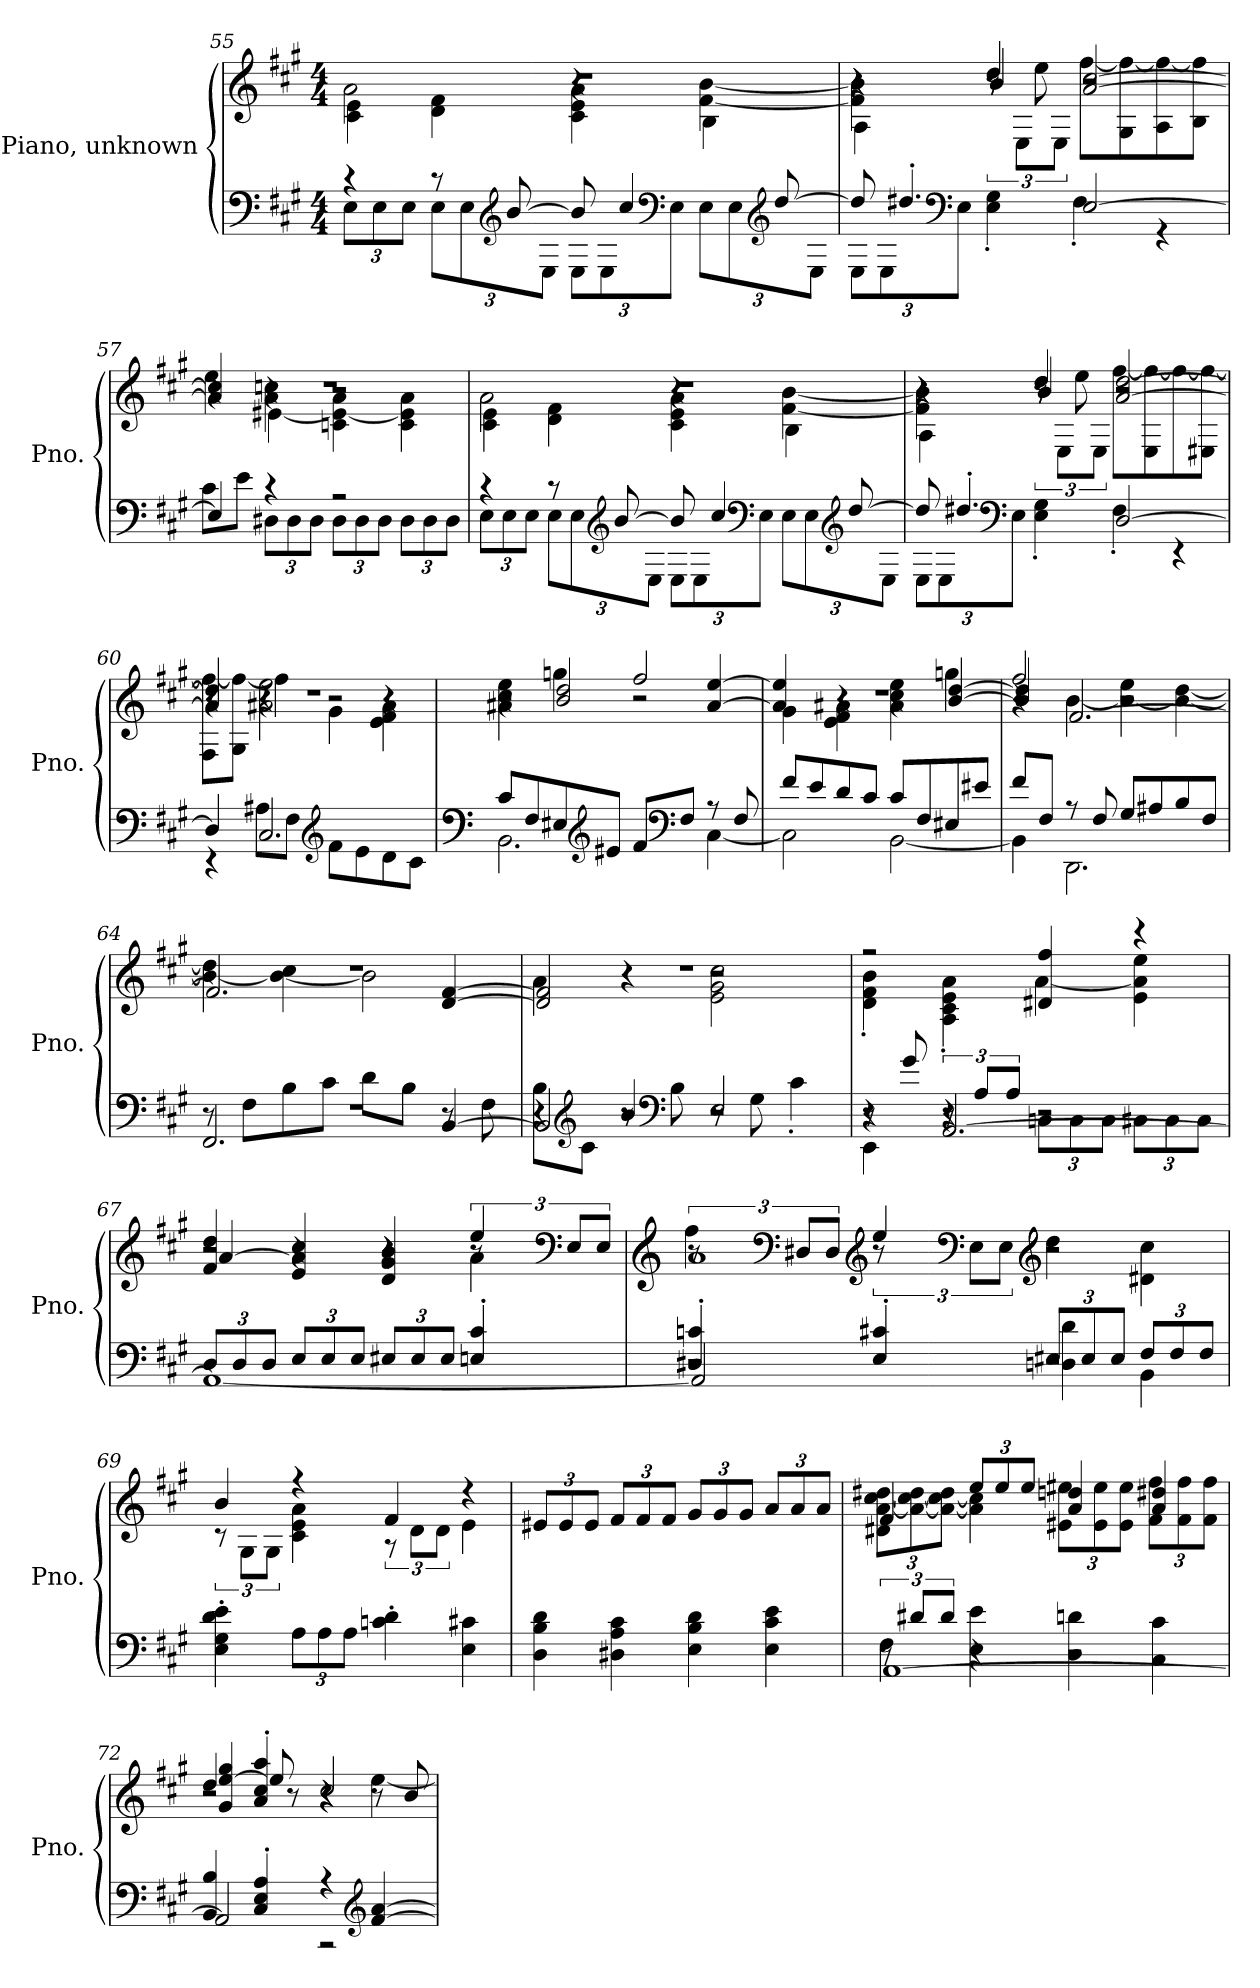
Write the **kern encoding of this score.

**kern	**kern
*part1	*part1
*staff2	*staff1
*I"Piano, unknown	*
*I'Pno.	*
*clefF4	*clefG2
*k[f#c#g#]	*k[f#c#g#]
*M4/4	*M4/4
=55	=55
*^	*
*	*Xbrackettup	*
*	*	*^
*	*	*	*^
4r	12E\L	1r	2a\	4c#\ 4e\
.	12E\	.	.	.
.	12E\J	.	.	.
8r	12E\L	.	.	4d\ 4f#\
.	12E\	.	.	.
*clefG2	*	*	*	*
[8b/	.	.	.	.
.	12E\J	.	.	.
8b/]	12E\L	.	4r	4c#\ 4e\ 4a\
.	12E\	.	.	.
4cc#/	.	.	.	.
*clefF4	*	*	*	*
.	12E\J	.	.	.
.	12E\L	.	[4f#\ [4b\	4B\
.	12E\	.	.	.
*clefG2	*	*	*	*
[8dd/	.	.	.	.
.	12E\J	.	.	.
!!LO:LB:g=z
=56	=56	=56	=56	=56
*	*	*	*	*^
8dd/]	12E\L	4r	4f#\] 4b\]	4r	4A\
.	12E\	.	.	.	.
4.dd#X'/	.	.	.	.	.
*clefF4	*	*	*	*	*
.	12E\J	.	.	.	.
.	4E\' 4G#\'	4dd/	8r	4b/	12r
.	.	.	.	.	12E\L
.	.	.	8ee\	.	.
.	.	.	.	.	12E\J
[2E/	4F#'\	2r	2r	[2a/ [2cc#/	[8ff#\L
.	.	.	.	.	8G#\ 8ff#\_
.	4r	.	.	.	8A\ 8ff#\_
.	.	.	.	.	8B\ 8ff#\]J
=57	=57	=57	=57	=57	=57
4E/]	8c#\L	1r	4r	4a/] 4cc#/]	4ee\
.	8e\J	.	.	.	.
4r	12D#X\L	.	4a\ 4ccn\	4r	[4e#X\
.	12D#\	.	.	.	.
.	12D#\J	.	.	.	.
2r	12D#\L	.	2r	2r	4cn\ 4e#\_ 4a\
.	12D#\	.	.	.	.
.	12D#\J	.	.	.	.
.	12D#\L	.	.	.	4c\ 4e#\] 4a\
.	12D#\	.	.	.	.
.	12D#\J	.	.	.	.
*	*	*	*	*v	*v
!!LO:LB:g=z
=58	=58	=58	=58	=58
4r	12E\L	1r	2a\	4c#\ 4e\
.	12E\	.	.	.
.	12E\J	.	.	.
8r	12E\L	.	.	4d\ 4f#\
.	12E\	.	.	.
*clefG2	*	*	*	*
[8b/	.	.	.	.
.	12E\J	.	.	.
8b/]	12E\L	.	4r	4c#\ 4e\ 4a\
.	12E\	.	.	.
4cc#/	.	.	.	.
*clefF4	*	*	*	*
.	12E\J	.	.	.
.	12E\L	.	[4f#\ [4b\	4B\
.	12E\	.	.	.
*clefG2	*	*	*	*
[8dd/	.	.	.	.
.	12E\J	.	.	.
=59	=59	=59	=59	=59
*	*	*	*	*^
8dd/]	12E\L	4r	4f#\] 4b\]	4r	4A\
.	12E\	.	.	.	.
4.dd#X'/	.	.	.	.	.
*clefF4	*	*	*	*	*
.	12E\J	.	.	.	.
.	4E\' 4G#\'	4dd/	8r	4b/	12r
.	.	.	.	.	12E\L
.	.	.	8ee\	.	.
.	.	.	.	.	12E\J
[2D/	4F#'\	2r	2r	[2a/ [2dd/	[8ff#\L
.	.	.	.	.	8E\ 8ff#\_
.	4r	.	.	.	8ff#\_
.	.	.	.	.	8E#X\ 8ff#\_J
!!LO:PB:g=z	!!	!!	!!
=60	=60	=60	=60	=60	=60
4D/]	4r	1r	4r	4a/] 4dd/]	8F#\ 8ff#\_L
.	.	.	.	.	8G#\ 8ff#\_J
2.C#/	8A#X\L	.	2a#X\ 2ee\	4r	4ff#\]
.	8F#\J	.	.	.	.
*clefG2	*	*	*	*	*
.	8f#\L	.	.	2r	4g#\
.	8e\	.	.	.	.
.	8d\	.	4r	.	4e\ 4f#\ 4a#\
.	8c#\J	.	.	.	.
*	*	*v	*v	*v	*v
=61	=61	=61
*clefF4	*	*
*	*	*^
*	*	*	*^
8c#/L	2.BB\	2r	4a#X\ 4cc#\ 4ee\	4r
8F#/	.	.	.	.
8E#X/	.	.	4ggn\	2b/ 2dd/
*clefG2	*	*	*	*
8e#X/J	.	.	.	.
8f#/L	.	2ff#/	2r	.
*clefF4	*	*	*	*
8F#/J	.	.	.	.
8r	[4C#\	.	.	[4a#/ [4ee/
8F#/	.	.	.	.
=62	=62	=62	=62	=62
8f#/L	2C#\]	1r	4g#\	4a#/] 4ee/]
8e/	.	.	.	.
8d/	.	.	4e\ 4f#\ 4a#X\	4r
8c#/J	.	.	.	.
8c#/L	[2BB\	.	4a#\ 4cc#\ 4ee\	4r
8F#/	.	.	.	.
8E#X/	.	.	4ggn\	[4b/ [4dd/
8e#X/J	.	.	.	.
!!LO:LB:g=z	!!	!!
=63	=63	=63	=63	=63
8f#/L	4BB\]	2ff#/	4r	4b/] 4dd/]
8F#/J	.	.	.	.
8r	2.DD\	.	[4b\	[2.f#/
8F#/	.	.	.	.
8G#/L	.	2r	4b\_ 4ee\	.
8A#X/	.	.	.	.
8B/	.	.	4b\_ [4dd\	.
8F#/J	.	.	.	.
=64	=64	=64	=64	=64
*	*^	*	*	*
1r	8r	2.FF#/	1r	4b\_ 4dd\]	2.f#/]
.	8F#\L	.	.	.	.
.	8B\	.	.	4b\_ 4cc#\	.
.	8c#\J	.	.	.	.
.	8d\L	.	.	2b\]	.
.	8B\J	.	.	.	.
.	8r	[4BB/	.	.	[4d/ [4f#/
.	8F#\	.	.	.	.
=65	=65	=65	=65	=65	=65
4r	8B\L	2BB/]	1r	4a\	2d/] 2f#/]
*clefG2	*	*	*	*	*
.	8c#\J	.	.	.	.
4b/	8r	.	.	4r	.
*clefF4	*	*	*	*	*
.	8B\	.	.	.	.
2r	8r	2E/	.	2e\ 2g#\ 2cc#\	2r
.	8G#\	.	.	.	.
.	4c#'\	.	.	.	.
*	*	*	*	*v	*v
!!LO:LB:g=z
=66	=66	=66	=66	=66
8r	4EE\	4r	2r	4d\' 4f#\' 4b\'
8g#/	.	.	.	.
*brackettup	*	*	*	*
12r	4r	[2.AA/	.	4A\' 4c#\' 4e\' 4a\'
12A/L	.	.	.	.
12A/J	.	.	.	.
*	*Xbrackettup	*	*	*
2r	12Cn\L	.	4d#X/ 4ff#/	[4a\
.	12C\	.	.	.
.	12C\J	.	.	.
.	12C#X\L	.	4r	4e\ 4a\] 4ee\
.	12C#\	.	.	.
.	12C#\J	.	.	.
*	*v	*v	*	*
=67	=67	=67	=67
*	*	*	*^
12D/L	1AA_	4f#/ 4dd/	2r	[4a/
12D/	.	.	.	.
12D/J	.	.	.	.
12E/L	.	4r	.	4e/ 4a/] 4cc#/
12E/	.	.	.	.
12E/J	.	.	.	.
12E#X/L	.	4r	4r	4d/ 4g#/ 4b/
12E#/	.	.	.	.
12E#/J	.	.	.	.
4En/' 4c#/'	.	4ee/	4a\	12r
*	*	*clefF4	*	*
.	.	.	.	12E/L
.	.	.	.	12E/J
*v	*v	*	*	*
!!LO:LB:g=z	!!	!!
=68	=68	=68	=68
*	*clefG2	*	*
*^	*	*	*
*	*^	*	*	*
4D#X/' 4cn/'	2r	2AA/]	1a	4ff#\	12r
*	*	*	*clefF4	*	*
.	.	.	.	.	12D#X/L
.	.	.	.	.	12D#/J
*	*	*	*clefG2	*	*
4E/' 4c#X/'	.	.	.	12r	4ee/
*	*	*	*clefF4	*	*
.	.	.	.	12E\L	.
.	.	.	.	12E\J	.
*	*	*	*clefG2	*	*
12E#X/L	4Dn\ 4d\	2r	.	4dd\	2r
12E#/	.	.	.	.	.
12E#/J	.	.	.	.	.
12F#/L	4BB\	.	.	4d#X\ 4cc#\	.
12F#/	.	.	.	.	.
12F#/J	.	.	.	.	.
*v	*v	*v	*	*	*
*	*	*v	*v
=69	=69	=69
4E\' 4G#\' 4d\' 4e\'	4b/	12r
.	.	12G#\L
.	.	12G#\J
12A\L	4r	4c#\ 4e\ 4a\
12A\	.	.
12A\J	.	.
4cn\' 4d\'	4f#/	12r
.	.	12d\L
.	.	12d\J
4E\ 4c#X\	4r	4e\
*	*v	*v
!!LO:LB:g=z
=70	=70
*	*Xbrackettup
4D\ 4B\ 4d\	12e#X/L
.	12e#/
.	12e#/J
4D#X\ 4A\ 4c#\	12f#/L
.	12f#/
.	12f#/J
4E\ 4B\ 4d\	12g#/L
.	12g#/
.	12g#/J
4E\ 4c#\ 4e\	12a/L
.	12a/
.	12a/J
=71	=71
*brackettup	*
*^	*^
*	*^	*	*
12r	4F#\	[1AA	4f#/	12d#X\ [12a\ [12cc#\ 12dd#X\L
12d#X/L	.	.	.	12a\_ 12cc#\_ 12dd#\
12d#/J	.	.	.	12a\_ 12cc#\_ 12dd#\J
4r	4E\ 4e\	.	12ee/L	4a\] 4cc#\]
.	.	.	12ee/	.
.	.	.	12ee/J	.
2r	4D\ 4dn\	.	4a/ 4ddn/	12e#X\ 12ee#X\L
.	.	.	.	12e#\ 12ee#\
.	.	.	.	12e#\ 12ee#\J
.	4C#\ 4c#\	.	4a/ 4dd#X/	12f#\ 12ff#\L
.	.	.	.	12f#\ 12ff#\
.	.	.	.	12f#\ 12ff#\J
*	*v	*v	*	*
!!LO:LB:g=z
=72	=72	=72	=72
*	*	*	*^
4BB/ 4B/	2AA/]	4dd/	2r	4g#/ [4ee/ 4gg#/
4C#/' 4E/' 4A/'	.	4a/' 4cc#/' 4aa/'	.	8ee/]
.	.	.	.	8r
4r	2r	2cc#/	4r	4r
*clefG2	*	*	*	*
[4f#/ [4a/	.	.	[4ee\	8r
.	.	.	.	8b/
*v	*v	*	*	*
*	*v	*v	*v
=	=
*-	*-
